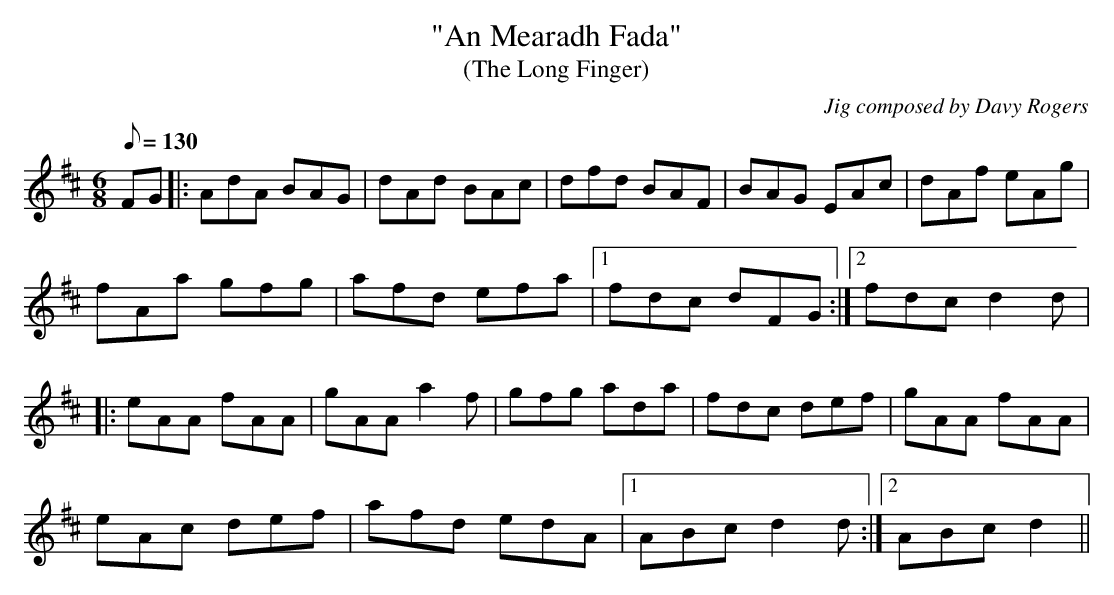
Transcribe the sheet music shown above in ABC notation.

X:1
T:"An Mearadh Fada"
T:(The Long Finger)
C:Jig composed by Davy Rogers
L:1/8
Q:130
M:6/8
K:D
FG |: AdA BAG | dAd BAc | dfd BAF | BAG EAc | dAf eAg |
fAa gfg | afd efa |1 fdc dFG :|2 fdc d2d |
|: eAA fAA | gAA a2f | gfg ada | fdc def | gAA fAA |
eAc def | afd edA |1 ABc d2d :|2 ABc d2 ||
